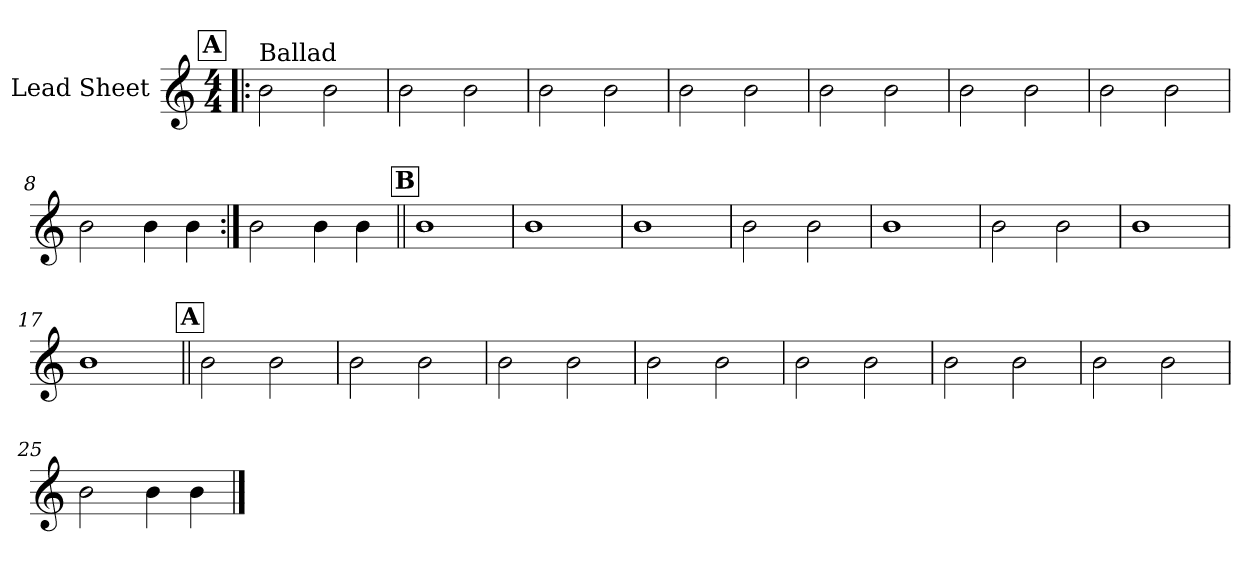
**kern
*part1
*staff1
*I"Lead Sheet
*clefG2
*k[]
*M4/4
!!LO:REH:place=s1:a:fs=14:t=A
=1!|:
!LO:TX:a:t=Ballad
2b\
2b\
=2
2b\
2b\
=3
2b\
2b\
=4
2b\
2b\
!!LO:LB:g=z
=5
2b\
2b\
=6
2b\
2b\
=7
2b\
2b\
=8
2b\
4b\
4b\
!!LO:LB:g=z
=9:|!
2b\
4b\
4b\
!!LO:LB:g=z
!!LO:REH:place=s1:a:fs=14:t=B
=10||
1b
=11
1b
=12
1b
=13
2b\
2b\
!!LO:LB:g=z
=14
1b
=15
2b\
2b\
=16
1b
=17
1b
!!LO:LB:g=z
!!LO:REH:place=s1:a:fs=14:t=A
=18||
2b\
2b\
=19
2b\
2b\
=20
2b\
2b\
=21
2b\
2b\
!!LO:LB:g=z
=22
2b\
2b\
=23
2b\
2b\
=24
2b\
2b\
=25
2b\
4b\
4b\
==
*-
